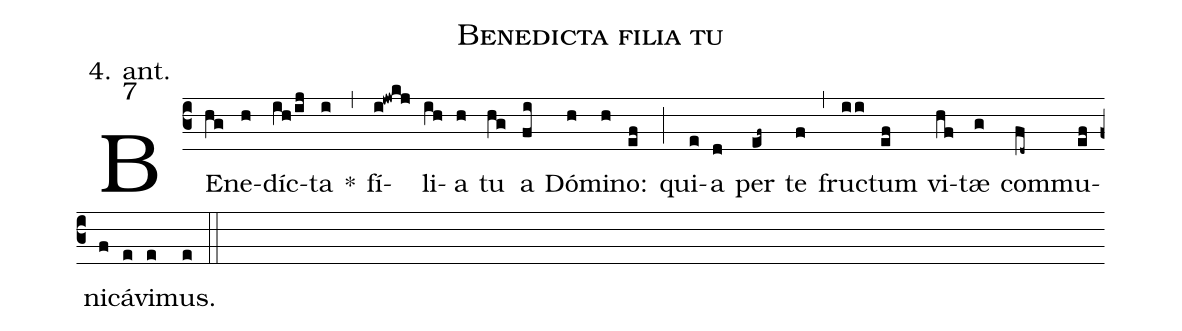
name: Benedicta filia tu;
office-part: 4. ant.;
mode: 7;
%%
% vii.c2

(c3)
BE(hg)ne(h)díc(ih/ij)ta(i) *(,)
fí(i!jwkj)li(ih)a(h) tu(hg) a(fi) Dó(h)mi(h)no:(ef) (;)
qui(e)a(d) per(ef~) te(f) (,)
fruc(ii)tum(ef) vi(hf)tæ(g) com(fd~)mu(ef)ni(f)cá(e)vi(e)mus.(e) (::)
